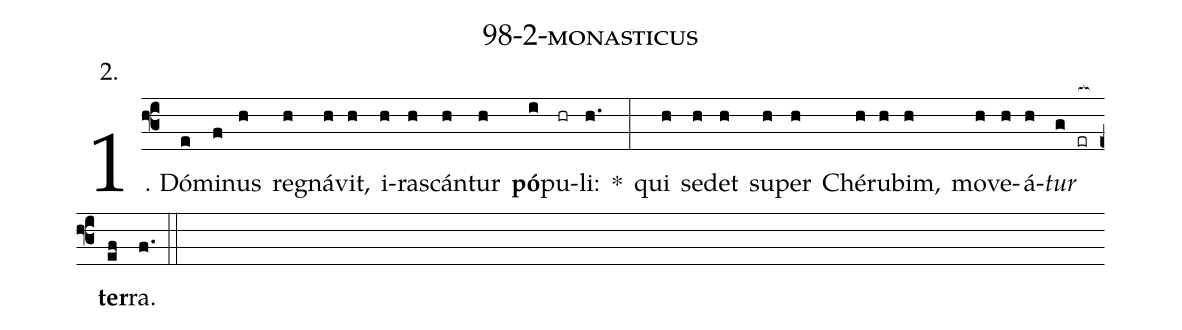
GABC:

name: 98-2-monasticus;
annotation: 2.;
%%
(f3)1. Dó(e)mi(f)nus(h) re(h)gná(h)vit,(h) i(h)ras(h)cán(h)tur(h) <b>pó</b>(i)pu(hr)li:(h.) *(:) qui(h) se(h)det(h) su(h)per(h) Ché(h)ru(h)bim,(h) mo(h)ve(h)á(h)<i>tur</i>(g er[ocb:1{]) <b>ter</b>(ef[ocb:0}])ra.(f.) (::)
